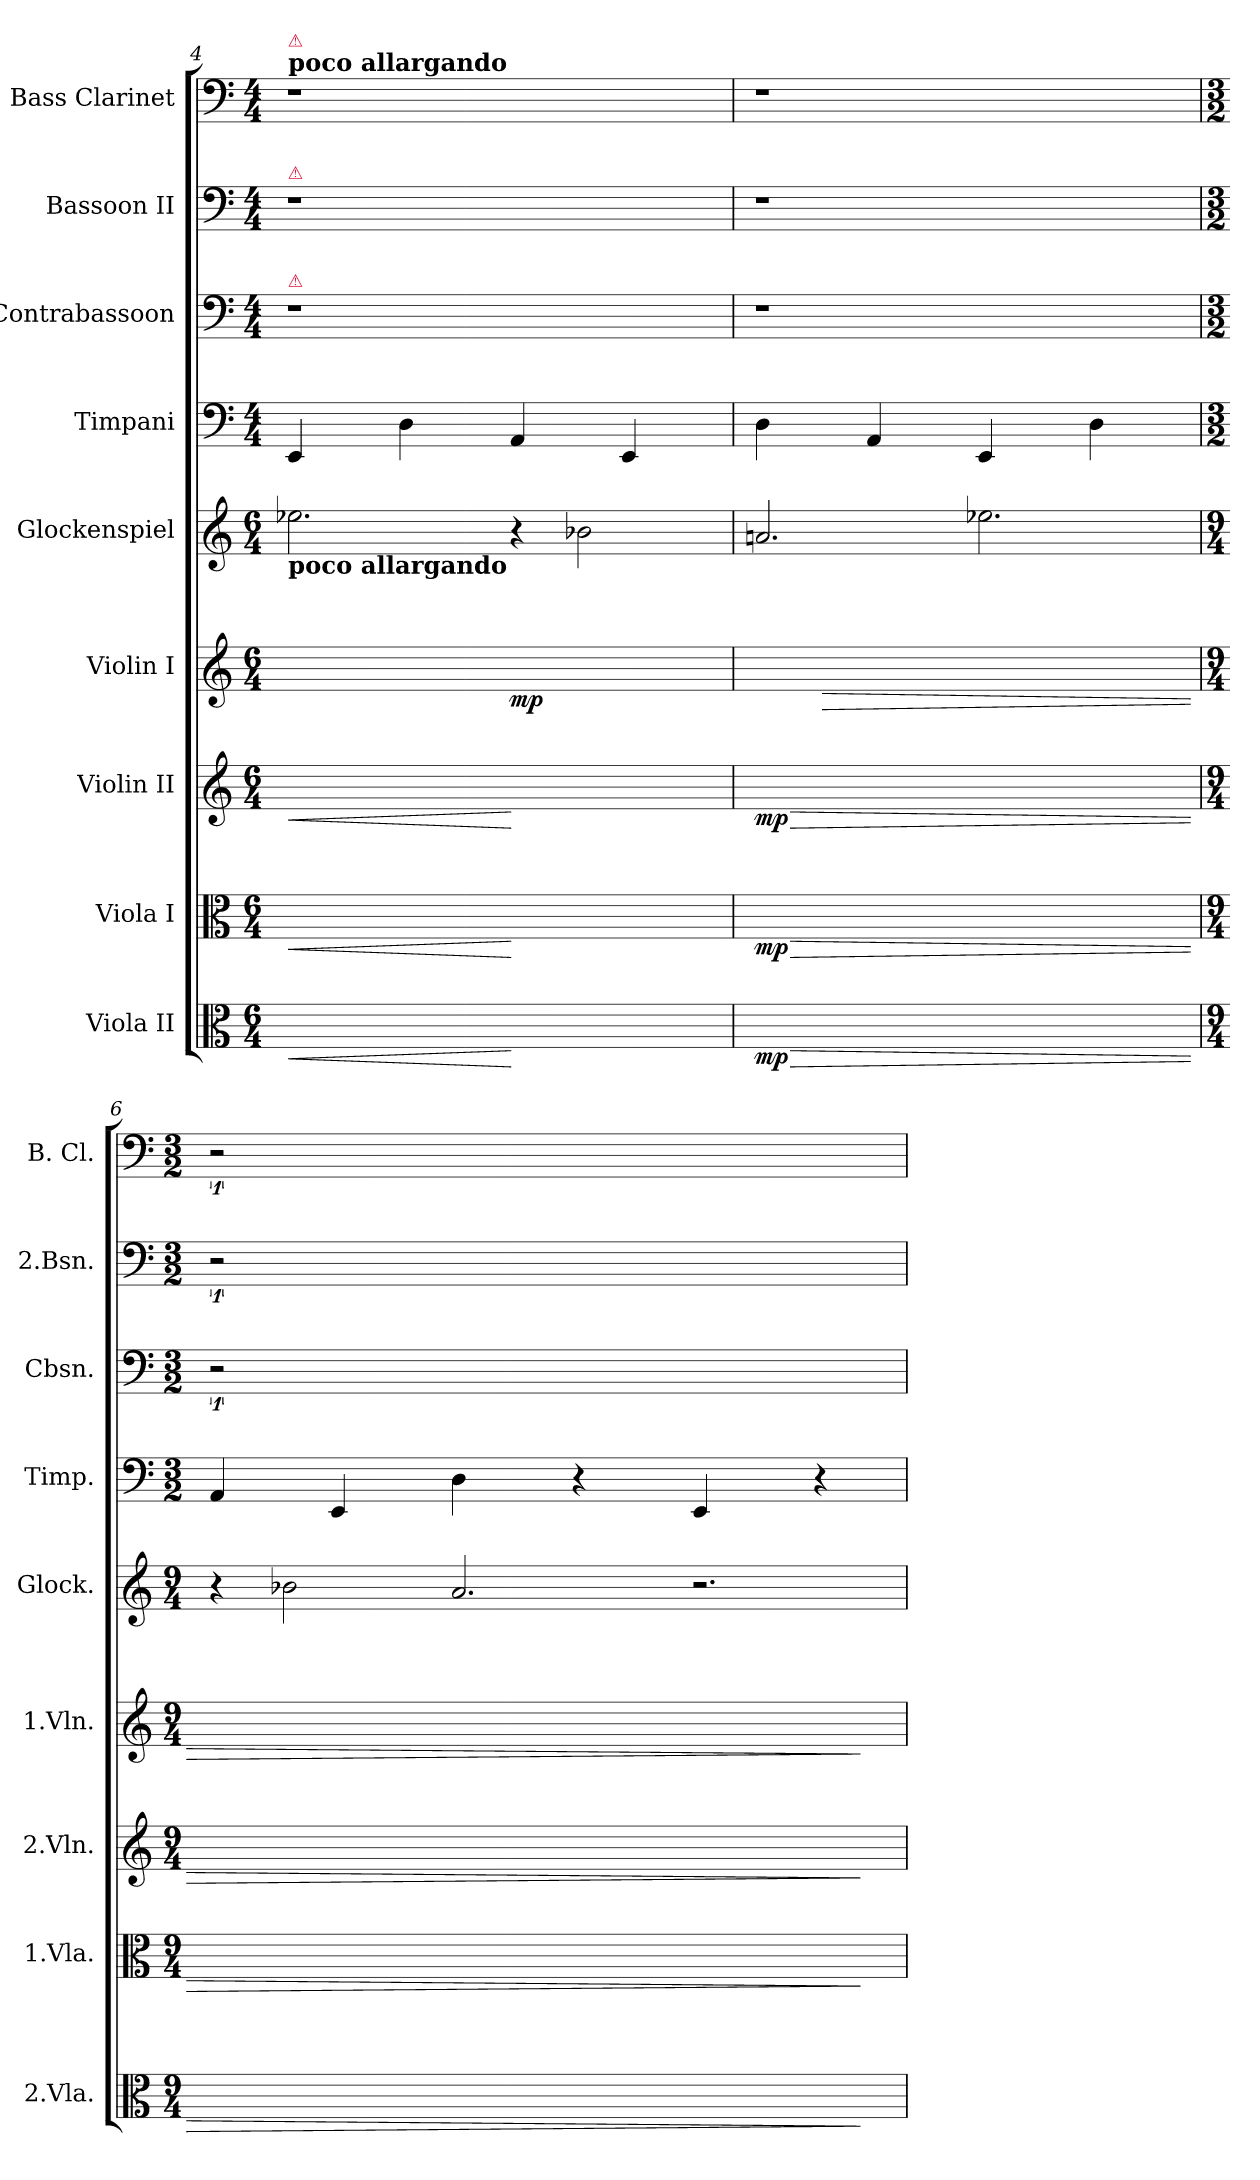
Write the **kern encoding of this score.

**kern	**dynam	**kern	**dynam	**kern	**dynam	**kern	**dynam	**kern	**kern	**kern	**kern	**kern
*part9	*part9	*part8	*part8	*part7	*part7	*part6	*part6	*part5	*part4	*part3	*part2	*part1
*staff9	*staff9	*staff8	*staff8	*staff7	*staff7	*staff6	*staff6	*staff5	*staff4	*staff3	*staff2	*staff1
*I"Viola II	*	*I"Viola I	*	*I"Violin II	*	*I"Violin I	*	*I"Glockenspiel	*I"Timpani	*I"Contrabassoon	*I"Bassoon II	*I"Bass Clarinet
*I'2.Vla.	*	*I'1.Vla.	*	*I'2.Vln.	*	*I'1.Vln.	*	*I'Glock.	*I'Timp.	*I'Cbsn.	*I'2.Bsn.	*I'B. Cl.
*clefC3	*	*clefC3	*	*clefG2	*	*clefG2	*	*clefG2	*clefF4	*clefF4	*clefF4	*clefF4
*	*	*	*	*	*	*	*	*ITrd-14c-24	*	*ITrd7c12	*	*
*k[]	*	*k[]	*	*k[]	*	*k[]	*	*k[]	*k[]	*k[]	*k[]	*k[]
*M6/4	*	*M6/4	*	*M6/4	*	*M6/4	*	*M6/4	*M4/4	*M4/4	*M4/4	*M4/4
*Xtuplet	*	*	*	*	*	*	*	*	*	*	*	*
=4	=4	=4	=4	=4	=4	=4	=4	=4	=4	=4	=4	=4
!	!LO:HP:b	!	!	!	!	!	!	!	!	!	!	!
*	*	*Xtuplet	*	*	*	*	*	*	*	*	*	*
!	!	!	!LO:HP:b	!	!	!	!	!	!	!	!	!
*	*	*	*	*Xtuplet	*	*	*	*	*	*	*	*
!	!	!	!	!	!LO:HP:b	!	!	!	!	!	!	!
*	*	*	*	*	*	*Xtuplet	*	*Xtuplet	*	*	*	*
!	!	!	!	!	!	!	!	!	!	!	!	!LO:TX:a:B:t=poco allargando
!	!	!	!	!	!	!	!	!	!	!	!	!LO:TX:a:color=crimson:t=⚠
!	!	!	!	!	!	!	!	!	!	!	!LO:TX:a:color=crimson:t=⚠	!
!	!	!	!	!	!	!	!	!	!	!LO:TX:a:color=crimson:t=⚠	!	!
!	!	!	!	!	!	!	!	!LO:TX:b:B:t=poco allargando	!	!	!	!
(3ee-yy	<	(3.cccyy	<	3.fff#yy	<	(6bbb-yy	.	3.eeee-X	4EE	1r	1r	1r
.	.	.	.	.	.	3aaayy	.	.	.	.	.	.
.	.	.	.	.	.	.	.	.	4D	.	.	.
6ddyy	.	.	.	.	.	.	.	.	.	.	.	.
3.cc#yy	[	3.bbyy	[	(6fff#yy	[	3.eeee-yy	mp	6r	4AA	.	.	.
.	.	.	.	6gggyy	.	.	.	3bbb-X	.	.	.	.
.	.	.	.	.	.	.	.	.	4EE	.	.	.
.	.	.	.	6fff#yy	.	.	.	.	.	.	.	.
=5	=5	=5	=5	=5	=5	=5	=5	=5	=5	=5	=5	=5
!	!LO:HP:b	!	!LO:HP:b	!	!LO:HP:b	!	!	!	!	!	!	!
(3ff#yy	> mp	(3.aayy	> mp	(3fffyy	> mp	6eeee-yy	.	3.aaan	4D	1r	1r	1r
!	!	!	!	!	!	!	!LO:HP:b	!	!	!	!	!
.	.	.	.	.	.	6dddd-yy	>	.	.	.	.	.
.	.	.	.	.	.	.	.	.	4AA	.	.	.
6ggyy	.	.	.	6eee-yy	.	6cccc-yy	.	.	.	.	.	.
3eeyy	.	6aa-yy	.	3dddyy	.	(6bbb-yy	.	3.eeee-X	4EE	.	.	.
.	.	3ggyy/	.	.	.	3aaayy	.	.	.	.	.	.
.	.	.	.	.	.	.	.	.	4D	.	.	.
6ddyy	.	.	.	6eeeyy	.	.	.	.	.	.	.	.
=6	=6	=6	=6	=6	=6	=6	=6	=6	=6	=6	=6	=6
*M9/4	*	*M9/4	*	*M9/4	*	*M9/4	*	*M9/4	*M3/2	*M3/2	*M3/2	*M3/2
(6dddyy	.	(3%2.ff#yy	.	(3fffyy	.	3.eeee-yy	.	6r	4AA	2%3r	2%3r	2%3r
6ddd-yy	.	.	.	.	.	.	.	3bbb-X	.	.	.	.
.	.	.	.	.	.	.	.	.	4EE	.	.	.
6cccyy	.	.	.	6ggg-yy	.	.	.	.	.	.	.	.
3bbyy	.	.	.	3fffyy	.	6eeee-yy	.	3.aaa	4D	.	.	.
.	.	.	.	.	.	6dddd-yy	.	.	.	.	.	.
.	.	.	.	.	.	.	.	.	4r	.	.	.
6cccyy	.	.	.	6eee-yy	.	6cccc-yy	.	.	.	.	.	.
3.bbyy	.	3.ffyy	.	3.dddyy	.	(6bbb-yy	.	3.r	4EE	.	.	.
.	.	.	.	.	.	3aaayy	.	.	.	.	.	.
.	.	.	.	.	.	.	.	.	4r	.	.	.
.	]	.	]	.	]	.	]	.	.	.	.	.
=	=	=	=	=	=	=	=	=	=	=	=	=
*-	*-	*-	*-	*-	*-	*-	*-	*-	*-	*-	*-	*-
